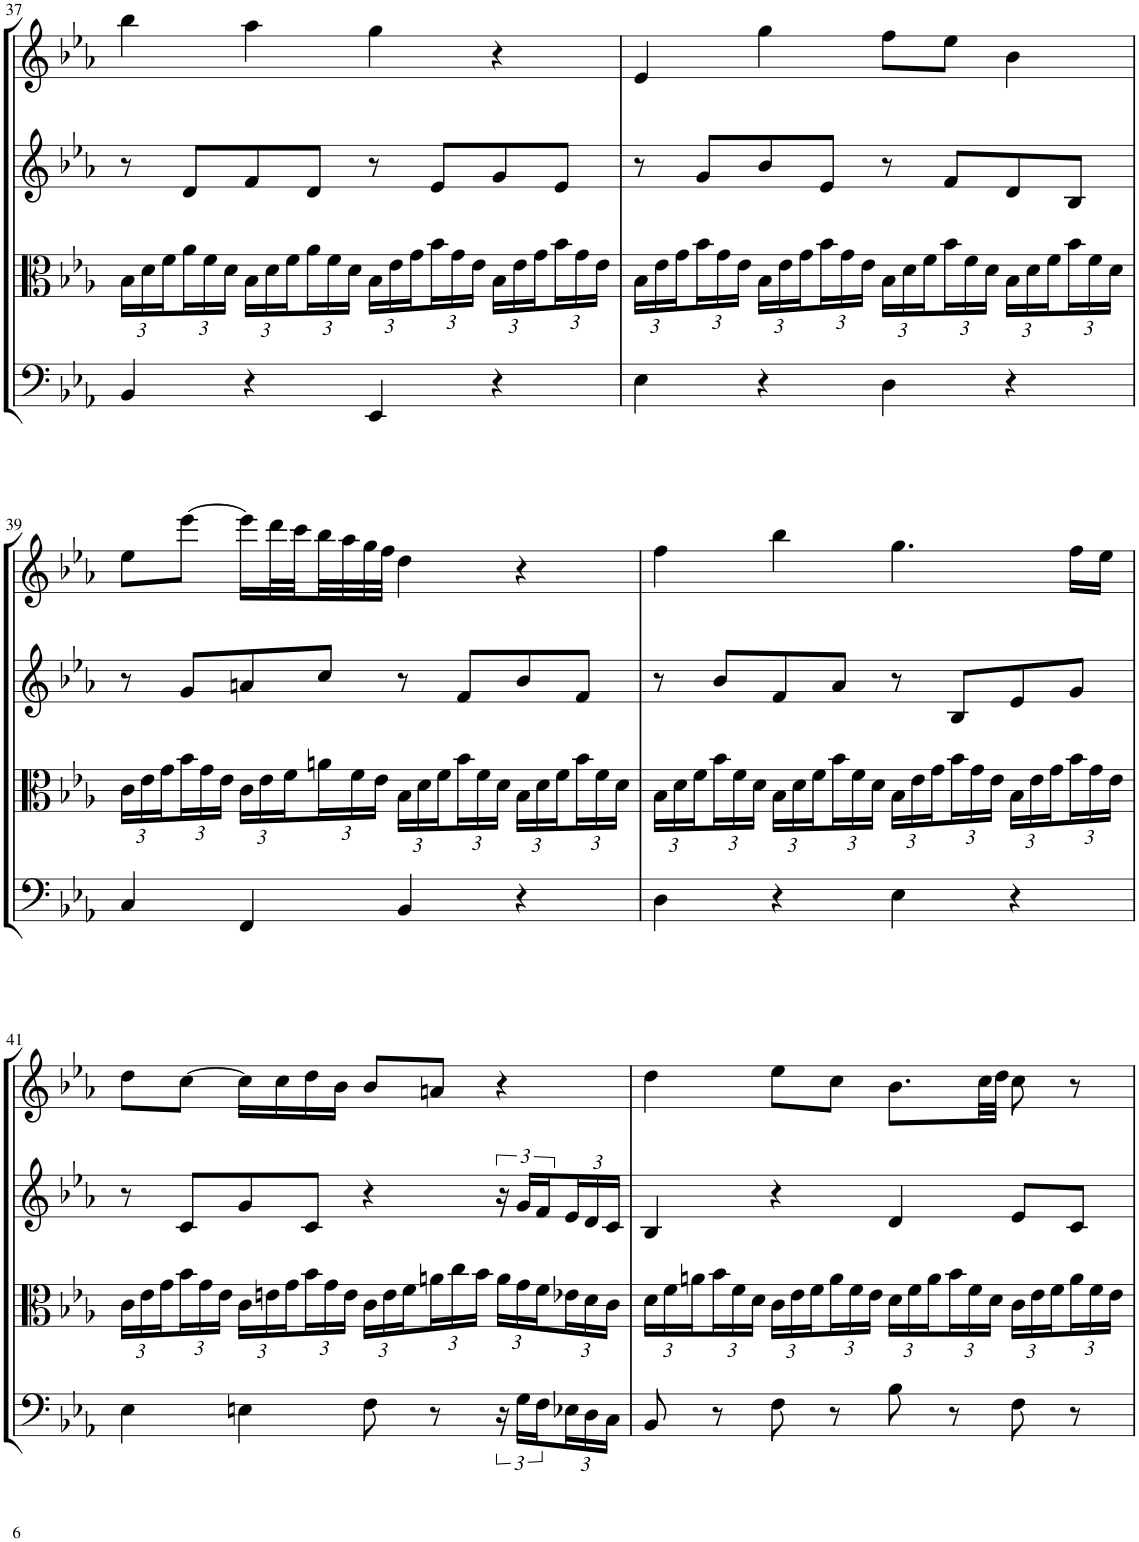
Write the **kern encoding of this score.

**kern	**kern	**kern	**kern
*part4	*part3	*part2	*part1
*staff4	*staff3	*staff2	*staff1
*I"Violoncello	*I"Viola	*I"Violin II	*I"Violin I
*I'Vc	*I'Vla	*I'Vln	*I'Vln
!!LO:PB:g=z
*clefF4	*clefC3	*clefG2	*clefG2
*k[b-e-a-]	*k[b-e-a-]	*k[b-e-a-]	*k[b-e-a-]
*M4/4	*M4/4	*M4/4	*M4/4
*met(c)	*met(c)	*met(c)	*met(c)
*	*Xbrackettup	*	*
=37	=37	=37	=37
4BB-/	24B-\LL	8r	4bb-\
.	24d\	.	.
.	24f\	.	.
.	24a-\	8d/L	.
.	24f\	.	.
.	24d\JJ	.	.
4r	24B-\LL	8f/	4aa-\
.	24d\	.	.
.	24f\	.	.
.	24a-\	8d/J	.
.	24f\	.	.
.	24d\JJ	.	.
4EE-/	24B-\LL	8r	4gg\
.	24e-\	.	.
.	24g\	.	.
.	24b-\	8e-/L	.
.	24g\	.	.
.	24e-\JJ	.	.
4r	24B-\LL	8g/	4r
.	24e-\	.	.
.	24g\	.	.
.	24b-\	8e-/J	.
.	24g\	.	.
.	24e-\JJ	.	.
=38	=38	=38	=38
4E-\	24B-\LL	8r	4e-/
.	24e-\	.	.
.	24g\	.	.
.	24b-\	8g/L	.
.	24g\	.	.
.	24e-\JJ	.	.
4r	24B-\LL	8b-/	4gg\
.	24e-\	.	.
.	24g\	.	.
.	24b-\	8e-/J	.
.	24g\	.	.
.	24e-\JJ	.	.
4D\	24B-\LL	8r	8ff\L
.	24d\	.	.
.	24f\	.	.
.	24b-\	8f/L	8ee-\J
.	24f\	.	.
.	24d\JJ	.	.
4r	24B-\LL	8d/	4b-\
.	24d\	.	.
.	24f\	.	.
.	24b-\	8B-/J	.
.	24f\	.	.
.	24d\JJ	.	.
!!LO:LB:g=z
=39	=39	=39	=39
4C/	24c\LL	8r	8ee-\L
.	24e-\	.	.
.	24g\	.	.
.	24b-\	8g/L	[8eee-\J
.	24g\	.	.
.	24e-\JJ	.	.
4FF/	24c\LL	8an/	16eee-\LL]
.	24e-\	.	.
.	.	.	32ddd\L
.	24f\	.	.
.	.	.	32ccc\
.	24an\	8cc/J	32bb-\
.	.	.	32aa-\
.	24f\	.	.
.	.	.	32gg\
.	24e-\JJ	.	.
.	.	.	32ff\JJJ
4BB-/	24B-\LL	8r	4dd\
.	24d\	.	.
.	24f\	.	.
.	24b-\	8f/L	.
.	24f\	.	.
.	24d\JJ	.	.
4r	24B-\LL	8b-/	4r
.	24d\	.	.
.	24f\	.	.
.	24b-\	8f/J	.
.	24f\	.	.
.	24d\JJ	.	.
=40	=40	=40	=40
4D\	24B-\LL	8r	4ff\
.	24d\	.	.
.	24f\	.	.
.	24b-\	8b-/L	.
.	24f\	.	.
.	24d\JJ	.	.
4r	24B-\LL	8f/	4bb-\
.	24d\	.	.
.	24f\	.	.
.	24b-\	8a-/J	.
.	24f\	.	.
.	24d\JJ	.	.
4E-\	24B-\LL	8r	4.gg\
.	24e-\	.	.
.	24g\	.	.
.	24b-\	8B-/L	.
.	24g\	.	.
.	24e-\JJ	.	.
4r	24B-\LL	8e-/	.
.	24e-\	.	.
.	24g\	.	.
.	24b-\	8g/J	16ff\LL
.	24g\	.	.
.	.	.	16ee-\JJ
.	24e-\JJ	.	.
!!LO:LB:g=z
=41	=41	=41	=41
4E-\	24c\LL	8r	8dd\L
.	24e-\	.	.
.	24g\	.	.
.	24b-\	8c/L	[8cc\J
.	24g\	.	.
.	24e-\JJ	.	.
4En\	24c\LL	8g/	16cc\LL]
.	24en\	.	.
.	.	.	16cc\
.	24g\	.	.
.	24b-\	8c/J	16dd\
.	24g\	.	.
.	.	.	16b-\JJ
.	24e\JJ	.	.
8F\	24c\LL	4r	8b-/L
.	24e\	.	.
.	24f\	.	.
8r	24an\	.	8an/J
.	24cc\	.	.
.	24b-\JJ	.	.
24r	24a\LL	24r	4r
24G\LL	24g\	24g/LL	.
24F\	24f\	24f/	.
*Xbrackettup	*	*Xbrackettup	*
24E-X\	24e-X\	24e-/	.
24D\	24d\	24d/	.
24C\JJ	24c\JJ	24c/JJ	.
=42	=42	=42	=42
8BB-/	24d\LL	4B-/	4dd\
.	24f\	.	.
.	24an\	.	.
8r	24b-\	.	.
.	24f\	.	.
.	24d\JJ	.	.
8F\	24c\LL	4r	8ee-\L
.	24e-\	.	.
.	24f\	.	.
8r	24a\	.	8cc\J
.	24f\	.	.
.	24e-\JJ	.	.
8B-\	24d\LL	4d/	8.b-\L
.	24f\	.	.
.	24a\	.	.
8r	24b-\	.	.
.	24f\	.	.
.	.	.	32cc\LL
.	24d\JJ	.	.
.	.	.	32dd\JJJ
8F\	24c\LL	8e-/L	8cc\
.	24e-\	.	.
.	24f\	.	.
8r	24a\	8c/J	8r
.	24f\	.	.
.	24e-\JJ	.	.
=	=	=	=
*-	*-	*-	*-
